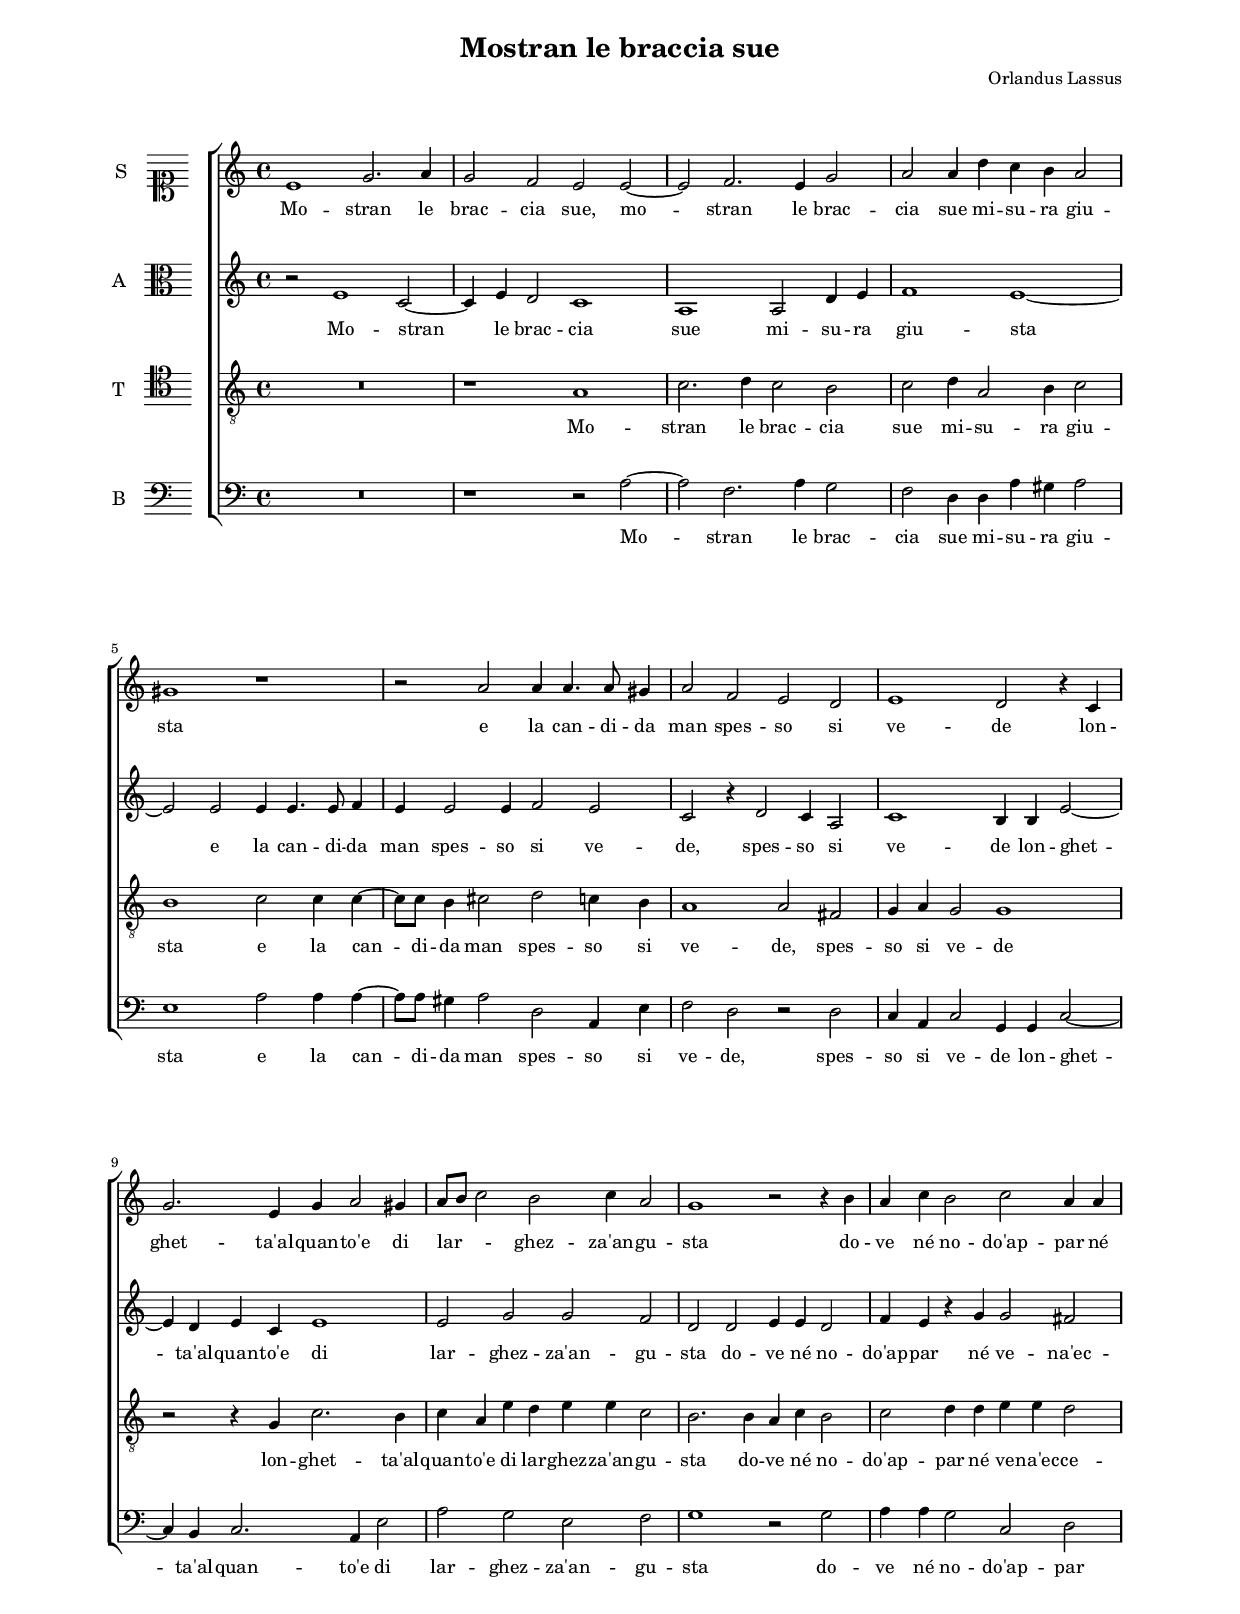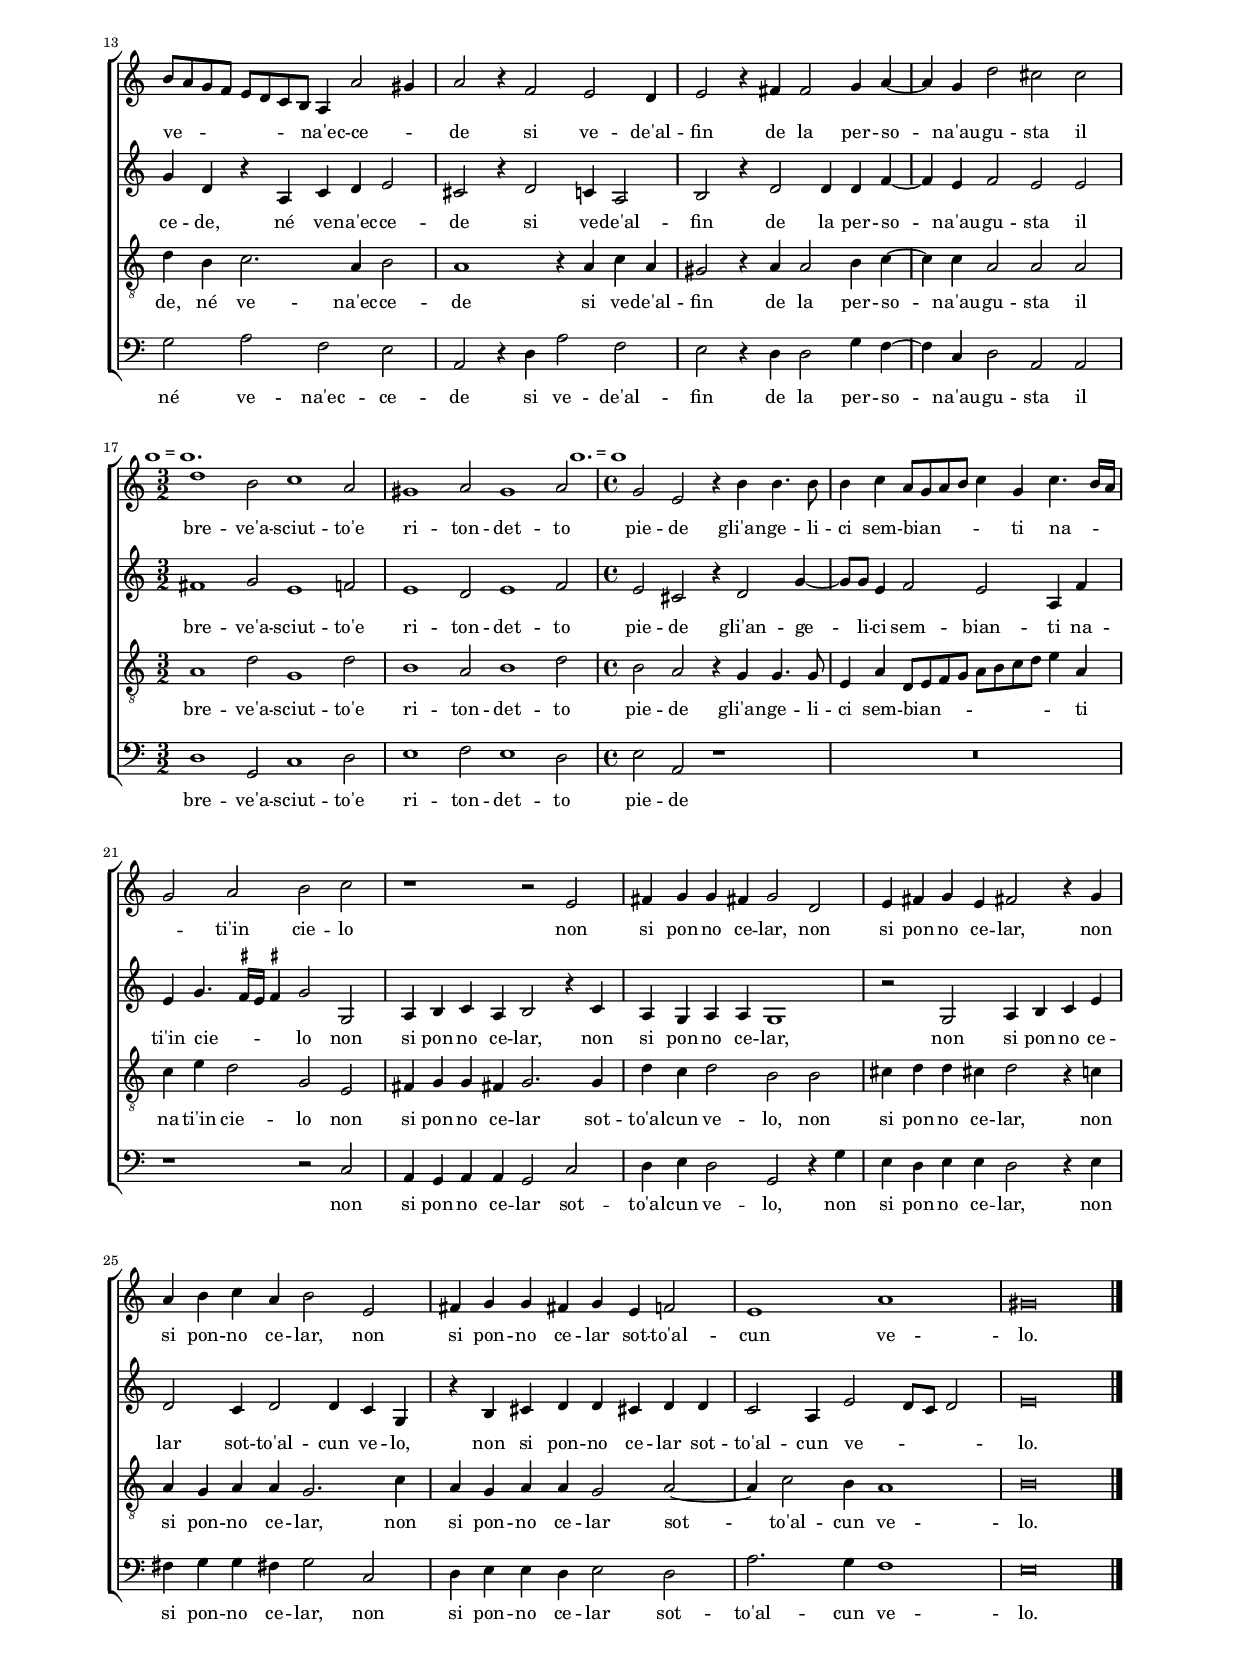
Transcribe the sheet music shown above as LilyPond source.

\header
{
  title="Mostran le braccia sue"
  composer="Orlandus Lassus"
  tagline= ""
}

\version "2.18.2"
\include "deutsch.ly"
#(set-global-staff-size 15)
% #(set-default-paper-size "letter")
#(ly:set-option 'point-and-click #f)

	
global = {
	\key c \major
	\time 4/4 \set Score.measureLength = #(ly:make-moment 2/1)
	\skip 1*32
	\mark \markup { \fontsize #-2 { \note  #"1" #1 = \note #"1." #1 } }
	\time 3/2 \set Score.measureLength = #(ly:make-moment 3/1)
	\newSpacingSection
	\skip 1*6
	\mark \markup { \fontsize #-2 { \note  #"1." #1 = \note #"1" #1 } }
	\newSpacingSection
	\time 4/4 \set Score.measureLength = #(ly:make-moment 2/1)
	\skip 1*20 \bar "|."
	}

	ficta = { \once \set suggestAccidentals = ##t }
	
	forget = #(define-music-function (parser location music) (ly:music?) #{
		\accidentalStyle forget
		$music
		\accidentalStyle default
		#})
	
	m = \melisma
	me = \melismaEnd


\paper
	{
	top-margin = 1.3 \cm
	bottom-margin = 1.3 \cm
	left-margin = 2 \cm
	right-margin = 2 \cm
	ragged-bottom = ##f
	ragged-last-bottom = ##t
	print-page-number = ##f
	system-system-spacing = #'((basic-distance . 17) (minimum-distance . 14) (padding . 5) (strechability . 150))
%	systems-per-page = 3
	system-count = 7
	page-count = 2
%	min-systems-per-page = 3
%	oddHeaderMarkup = \markup { \fill-line { \null \null \column \right-align { \fontsize #1 \fromproperty #'page:page-number-string \null } } }
%	evenHeaderMarkup = \markup { \column \right-align { \fontsize #1 \fromproperty #'page:page-number-string \null } }
	}


incipitcantus = \markup { \score {
	{
	\set Staff.instrumentName = \markup { \fontsize #1 "S" }
	\key c \major
	\clef soprano
	s4 \bar ""
	}
	\layout  {
	raggedright = ##t
	indent = 0.8 \cm
	line-width = 1.6 \cm
	\context { \Staff \remove Time_signature_engraver }
	\override Staff.Clef.Y-extent = #'(0 . 0)
	}} \hspace #1 }
	
      
incipitaltus = \markup { \score {
	{
	\set Staff.instrumentName = \markup { \fontsize #1 "A" }
	\key c \major
	\clef alto
	s4 \bar ""
	}
	\layout  {
	raggedright = ##t
	indent = 0.8 \cm
	line-width = 1.6 \cm
	\context { \Staff \remove Time_signature_engraver }
	\override Staff.Clef.Y-extent = #'(0 . 0)
	}} \hspace #1 }


incipittenor = \markup { \score {
	{
	\set Staff.instrumentName = \markup { \fontsize #1 "T" }
	\key c \major
	\clef tenor
	s4 \bar ""
	}
	\layout  {
	raggedright = ##t
	indent = 0.8 \cm
	line-width = 1.6 \cm
	\context { \Staff \remove Time_signature_engraver }
	\override Staff.Clef.Y-extent = #'(0 . 0)
	}} \hspace #1 }


incipitbassus = \markup { \score {
	{
	\set Staff.instrumentName = \markup { \fontsize #1 "B" }
	\key c \major
	\clef bass
	s4 \bar ""
	}
	\layout  {
	raggedright = ##t
	indent = 0.8 \cm
	line-width = 1.6 \cm
	\context { \Staff \remove Time_signature_engraver }
	\override Staff.Clef.Y-extent = #'(0 . 0)
	}} \hspace #1 }


cantus =  \relative c''
	{
	e,1 g2. a4
	g2 f e e~
	e2 f2. e4 g2
	a2 a4 d c h a2
%5
	gis1 r |
	r2 a a4 a4. a8 gis4
	a2 f e d
	e1 d2 r4 c
	g'2. e4 g a2 gis4
%10
	a8 h c2 h c4 a2 |
	g1 r2 r4 h
	a4 c h2 c a4 a
	h8 a g f e d c h a4 a'2 gis4
	a2 r4 f2 e d4
%15
	e2 r4 fis fis2 g4 a~ |
	a4 g d'2 cis cis
% Coloration
	d1 h2 c1 a2
	gis1 a2 gis1 a2
% End of coloration
	g2 e r4 h' h4. h8
%20
	h4 c a8 g a h c4 g c4. h16 a | 
	g2 a h c
	r1 r2 e,
	fis4 g g fis! g2 d
	e4 fis g e fis!2 r4 g
%25
	a4 h c a h2 e, |
	fis4 g g fis! g4 e f2
	e1 a
	gis\breve |
	}


altus =  \relative c'
        {
	r2 e1 c2~
	c4 e d2 c1
	a1 a2 d4 e
	f1 e~
%5
	e2 e e4 e4. e8 f4 |
	e4 e2 e4 f2 e
	c2 r4 d2 c4 a2
	c1 h4 h e2~
	e4 d e c e1
%10
	e2 g g f |
	d2 d e4 e d2
	f4 e r g g2 fis
	g4 d r a c d e2
	cis2 r4 d2 c4 a2
%15
	h2 r4 d2 d4 d f~ |
	f4 e f2 e e
% Coloration
	fis1 g2 e1 f2
	e1 d2 e1 f2
% End of coloration
	e2 cis r4 d2 g4~
%20
	g8 g e4 f2 e a,4 f' |
	e4 g4. \ficta fis16 e \ficta fis!4 g2 g,
	a4 h c a h2 r4 c
	a4 g a a g1
	r2 g a4 h c e
%25
	d2 c4 d2 d4 c g |
	r4 h cis d d cis! d d
	c2 a4 e'2 d8 c d2
	e\breve |
	}


tenor =  \relative c'
	{
	R\breve
	r1 a
	c2. d4 c2 h
	c2 d4 a2 h4 c2
%5
	h1 c2 c4 c~ |
	c8 c h4 cis2 d c4 h
	a1 a2 fis
	g4 a g2 g1
	r2 r4 g c2. h4
%10
	c4 a e' d e e c2 |
	h2. h4 a c h2
	c2 d4 d e e d2
	d4 h c2. a4 h2
	a1 r4 a c a
%15
	gis2 r4 a a2 h4 c~ |
	c4 c a2 a a
% Coloration
	a1 d2 g,1 d'2
	h1 a2 h1 d2
% End of coloration
	h2 a r4 g g4. g8
%20
	e4 a d,8 e f g a h c d e4 a, |
	c4 e d2 g, e
	fis4 g g fis! g2. g4
	d'4 c d2 h h
	cis4 d d cis! d2 r4 c
%25
	a4 g a a g2. c4 |
	a4 g a a g2 a~
	a4 c2 h4 a1
	h\breve |
	}


bassus  =  \relative c
	{
	R\breve
	r1 r2 a'~
	a2 f2. a4 g2
	f2 d4 d a' gis a2
%5
	e1 a2 a4 a~ |
	a8 a gis4 a2 d, a4 e'
	f2 d r d
	c4 a c2 g4 g c2~
	c4 h c2. a4 e'2
%10
	a2 g e f |
	g1 r2 g
	a4 a g2 c, d
	g2 a f e
	a,2 r4 d a'2 f
%15
	e2 r4 d d2 g4 f~ |
	f4 c d2 a a
% Coloration
	d1 g,2 c1 d2
	e1 f2 e1 d2
% End of coloration
	e2 a, r1
%20
	R\breve |
	r1 r2 c
	a4 g a a g2 c
	d4 e d2 g, r4 g'
	e4 d e e d2 r4 e
%25
	fis4 g g fis! g2 c, |
	d4 e e d e2 d
	a'2. g4 f1
	e\breve |
	}


lyricscantus = \lyricmode {
	Mo -- stran le brac -- cia sue,
	mo -- stran le brac -- cia sue mi -- su -- ra giu -- sta
	e la can -- di -- da man spes -- so si ve -- de
	lon -- ghet -- ta'al -- quan -- to'e di lar -- _ _ ghez -- za'an -- gu -- sta
	do -- ve né no -- do'ap -- par né ve -- _ _ _ _ _ _ _ na'ec -- ce -- _ de
	si ve -- de'al -- fin de la per -- so -- na'au -- gu -- sta
	il bre -- ve'a -- sciut -- to'e ri -- ton -- det -- to pie -- de
	gli'an -- ge -- li -- ci sem -- bian -- _ _ _ _ ti na -- _ _ _ ti'in cie -- lo
	non si pon -- no ce -- lar,
	non si pon -- no ce -- lar,
	non si pon -- no ce -- lar,
	non si pon -- no ce -- lar
	sot -- to'al -- cun ve -- lo.
	}


lyricsaltus = \lyricmode {
	Mo -- stran le brac -- cia sue mi -- su -- ra giu -- sta
	e la can -- di -- da man spes -- so si ve -- de,
	spes -- so si ve -- de
	lon -- ghet -- ta'al -- quan -- to'e di lar -- ghez -- za'an -- gu -- sta
	do -- ve né no -- do'ap -- par né ve -- na'ec -- ce -- de,
	né ve -- na'ec -- ce -- de
	si ve -- de'al -- fin de la per -- so -- na'au -- gu -- sta
	il bre -- ve'a -- sciut -- to'e ri -- ton -- det -- to pie -- de
	gli'an -- ge -- li -- ci sem -- bian -- ti na -- ti'in cie -- _ _ _ lo
	non si pon -- no ce -- lar,
	non si pon -- no ce -- lar,
	non si pon -- no ce -- lar sot -- to'al -- cun ve -- lo,
	non si pon -- no ce -- lar sot -- to'al -- cun ve -- _ _ _ lo.
	}


lyricstenor = \lyricmode {
	Mo -- stran le brac -- cia sue mi -- su -- ra giu -- sta
	e la can -- di -- da man spes -- so si ve -- de,
	spes -- so si ve -- de
	lon -- ghet -- ta'al -- quan -- to'e di lar -- ghez -- za'an -- gu -- sta
	do -- ve né no -- do'ap -- par né ve -- na'ec -- ce -- de,
	né ve -- na'ec -- ce -- de
	si ve -- de'al -- fin de la per -- so -- na'au -- gu -- sta
	il bre -- ve'a -- sciut -- to'e ri -- ton -- det -- to pie -- de
	gli'an -- ge -- li -- ci sem -- bian -- _ _ _ _ _ _ _ _ ti na -- ti'in cie -- lo
	non si pon -- no ce -- lar sot -- to'al -- cun ve -- lo,
	non si pon -- no ce -- lar,
	non si pon -- no ce -- lar,
	non si pon -- no ce -- lar
	sot -- to'al -- cun ve -- lo.
	}


lyricsbassus = \lyricmode {
	Mo -- stran le brac -- cia sue mi -- su -- ra giu -- sta
	e la can -- di -- da man spes -- so si ve -- de,
	spes -- so si ve -- de
	lon -- ghet -- ta'al -- quan -- to'e di lar -- ghez -- za'an -- gu -- sta
	do -- ve né no -- do'ap -- par né ve -- na'ec -- ce -- de
	si ve -- de'al -- fin de la per -- so -- na'au -- gu -- sta
	il bre -- ve'a -- sciut -- to'e ri -- ton -- det -- to pie -- de
	non si pon -- no ce -- lar sot -- to'al -- cun ve -- lo,
	non si pon -- no ce -- lar,
	non si pon -- no ce -- lar,
	non si pon -- no ce -- lar
	sot -- to'al -- cun ve -- lo.
	}


\score
{  
	% \transpose {
	\new ChoirStaff \with { \override StaffGrouper.staff-staff-spacing.basic-distance = #12 }
	<<

	\new Staff << \global
	\new Voice="v1" {
		\set Staff.instrumentName=\incipitcantus
		\set Staff.midiInstrument = "reed organ"
		\clef "violin"
		\cantus }
	\new Lyrics \lyricsto "v1" {\lyricscantus }
	>>


	\new Staff << \global
	\new Voice="v2" {
		\set Staff.instrumentName=\incipitaltus
		\set Staff.midiInstrument = "reed organ"
		\clef "violin" 
		\altus}
	\new Lyrics \lyricsto "v2" {\lyricsaltus }
	>>


	\new Staff << \global
	\new Voice="v3" {
		\set Staff.instrumentName=\incipittenor
		\set Staff.midiInstrument = "reed organ"
		\clef "G_8"
		\tenor }
	\new Lyrics \lyricsto "v3" {\lyricstenor }
	>>


	\new Staff << \global
	\new Voice="v4" {
		\set Staff.instrumentName=\incipitbassus
		\set Staff.midiInstrument = "reed organ"
		\clef "bass" 
		\bassus }
	\new Lyrics \lyricsto "v4" {\lyricsbassus}
	>>

	>>
	% } % transpose

	\layout
	{
	indent = 1.7 \cm
	\context { \Lyrics \override VerticalAxisGroup.nonstaff-relatedstaff-spacing.padding = #1.2 }
	\context { \Lyrics \override LyricText.font-size = #0.9 }
	\context { \Staff \override TimeSignature.break-visibility = #end-of-line-invisible }
%	\context { \Staff \override InstrumentName.X-offset = #'-25 }
	\context { \Voice \override Slur.transparent = ##t }
%	\context { \Voice \override AccidentalSuggestion.avoid-slur = #'ignore }
%	\context { \Voice \override AccidentalSuggestion.outside-staff-priority = ##f }
	\context { \Score \override BarNumber.padding = #2 }
	\context { \Voice \override NoteHead.style = #'baroque }
	}

\midi
	{
    	\tempo 2 = 75
	}
	
}


% EOF